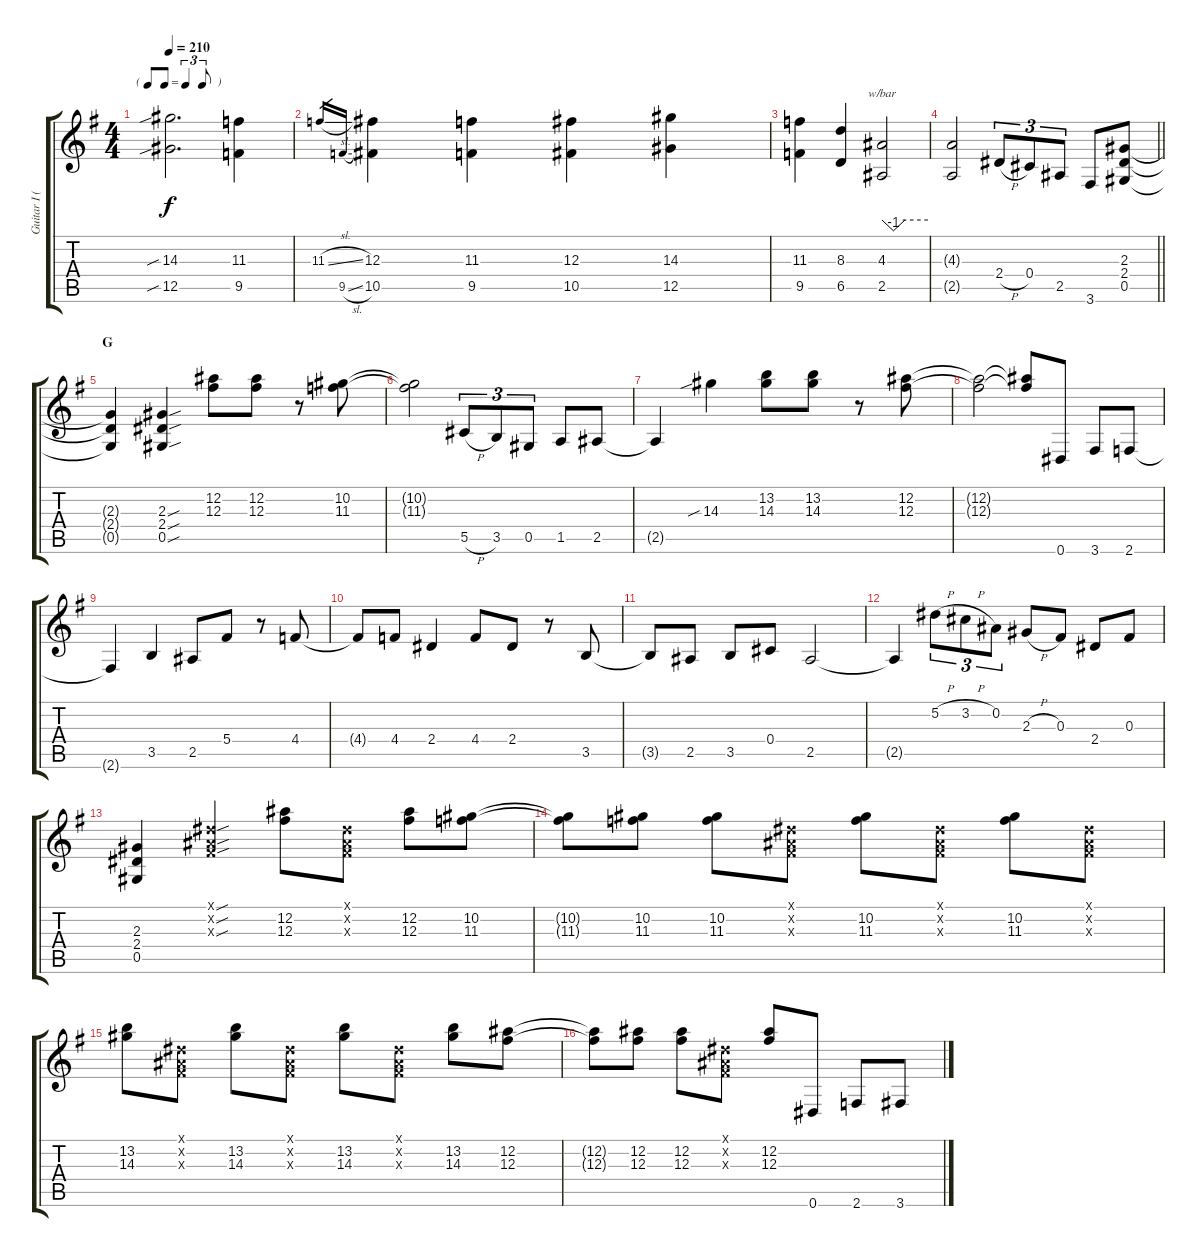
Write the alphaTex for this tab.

\track ("Guitar I (Sakito)" "Guitar I (") {instrument overdrivenguitar}
\staff {score tabs}
\tuning (Eb4 Bb3 Gb3 Db3 Ab2 Eb2) {hide}
\ts (4 4)
\tf triplet8th
\tempo 210
\clef g2
\ks g
(14.3{sib} 12.5{sib}).2{d dy f} (11.3 9.5).4 |
11.3{sl}.16{gr} 9.5{sl}.16{gr} (12.3 10.5).4 (11.3 9.5).4 (12.3 10.5).4 (14.3 12.5).4 |
(11.3 9.5).4 (8.3 6.5).4 (4.3 2.5).2{tbe (custom default 0 0 15 -4 30 0 60 0)} |
\barLineRight lightlight
(4.3{t} 2.5{t}).2 2.4{h}.8{tu (3 2)} 0.4.8{tu (3 2)} 2.5.8{tu (3 2)} 3.6.8 (2.3 2.4 0.5).8 |
\section ("" "G")
(2.3{t} 2.4{t} 0.5{t}).4 (2.3{sou} 2.4{sou} 0.5{sou}).4 (12.2 12.3).8 (12.2 12.3).8 r.8 (10.2 11.3).8 |
(10.2{t} 11.3{t}).2 5.5{h}.8{tu (3 2)} 3.5.8{tu (3 2)} 0.5.8{tu (3 2)} 1.5.8 2.5.8 |
2.5{t}.4 14.3{sib}.4 (13.2 14.3).8 (13.2 14.3).8 r.8 (12.2 12.3).8 |
(12.2{t} 12.3{t}).2 (12.2{t} 12.3{t}).8 0.6.8 3.6.8 2.6.8 |
2.6{t}.4 3.5.4 2.5.8 5.4.8 r.8 4.4.8 |
4.4{t}.8 4.4.8 2.4.4 4.4.8 2.4.8 r.8 3.5.8 |
3.5{t}.8 2.5.8 3.5.8 0.4.8 2.5.2 |
2.5{t}.4 5.2{h}.8{tu (3 2)} 3.2{h}.8{tu (3 2)} 0.2.8{tu (3 2)} 2.3{h}.8 0.3.8 2.4.8 0.3.8 |
(2.3 2.4 0.5).4 (0.1{sou x} 0.2{sou x} 0.3{sou x}).4 (12.2 12.3).8 (0.1{x} 0.2{x} 0.3{x}).8 (12.2 12.3).8 (10.2 11.3).8 |
(10.2{t} 11.3{t}).8 (10.2 11.3).8 (10.2 11.3).8 (0.1{x} 0.2{x} 0.3{x}).8 (10.2 11.3).8 (0.1{x} 0.2{x} 0.3{x}).8 (10.2 11.3).8 (0.1{x} 0.2{x} 0.3{x}).8 |
(13.2 14.3).8 (0.1{x} 0.2{x} 0.3{x}).8 (13.2 14.3).8 (0.1{x} 0.2{x} 0.3{x}).8 (13.2 14.3).8 (0.1{x} 0.2{x} 0.3{x}).8 (13.2 14.3).8 (12.2 12.3).8 |
(12.2{t} 12.3{t}).8 (12.2 12.3).8 (12.2 12.3).8 (0.1{x} 0.2{x} 0.3{x}).8 (12.2 12.3).8 0.6.8 2.6.8 3.6.8
